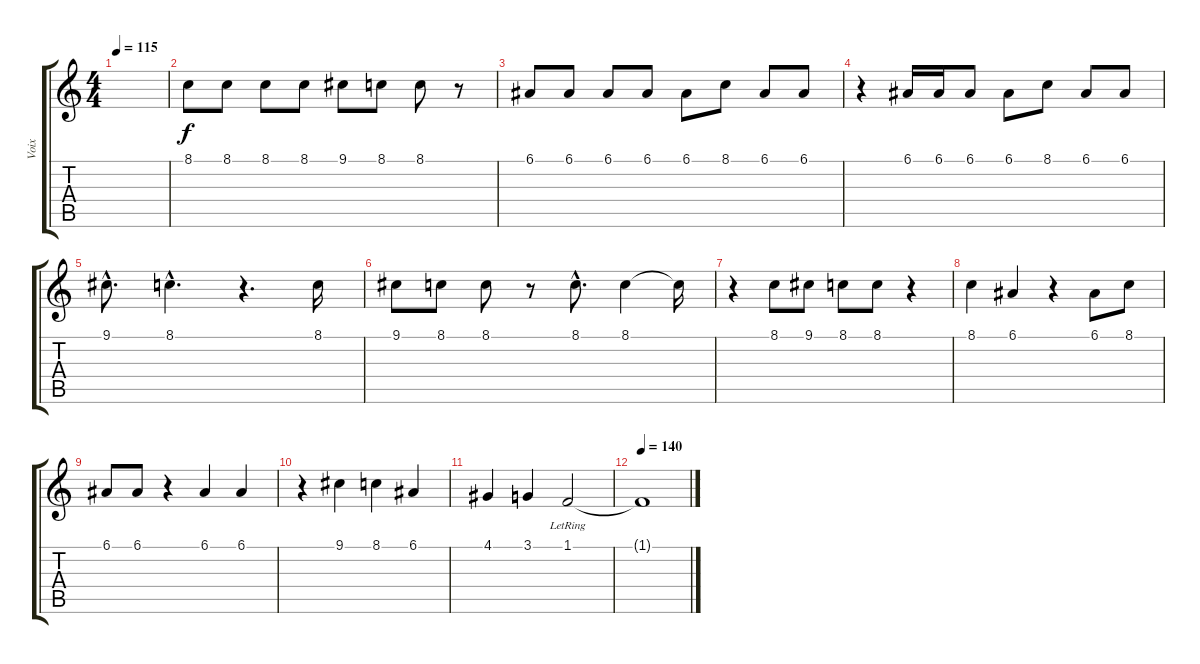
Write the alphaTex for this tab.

\track ("Voix" "Voix") {instrument synthvoice}
\staff {score tabs}
\tuning (E4 B3 G3 D3 A2 E2) {hide}
\ts (4 4)
\tempo 115
\clef g2
\ks c
|
8.1.8 8.1.8 8.1.8 8.1.8 9.1.8 8.1.8 8.1.8 r.8 |
6.1.8 6.1.8 6.1.8 6.1.8 6.1.8 8.1.8 6.1.8 6.1.8 |
r.4 6.1.16 6.1.16 6.1.8 6.1.8 8.1.8 6.1.8 6.1.8 |
9.1{hac}.8{d} 8.1{hac}.4{d} r.4{d} 8.1.16 |
9.1.8 8.1.8 8.1.8 r.8 8.1{hac}.8{d} 8.1.4 8.1{t}.16 |
r.4 8.1.8 9.1.8 8.1.8 8.1.8 r.4 |
8.1.4 6.1.4 r.4 6.1.8 8.1.8 |
6.1.8 6.1.8 r.4 6.1.4 6.1.4 |
r.4 9.1.4 8.1.4 6.1.4 |
4.1.4 3.1.4 1.1{lr}.2 |
\tempo 140
1.1{t}.1
